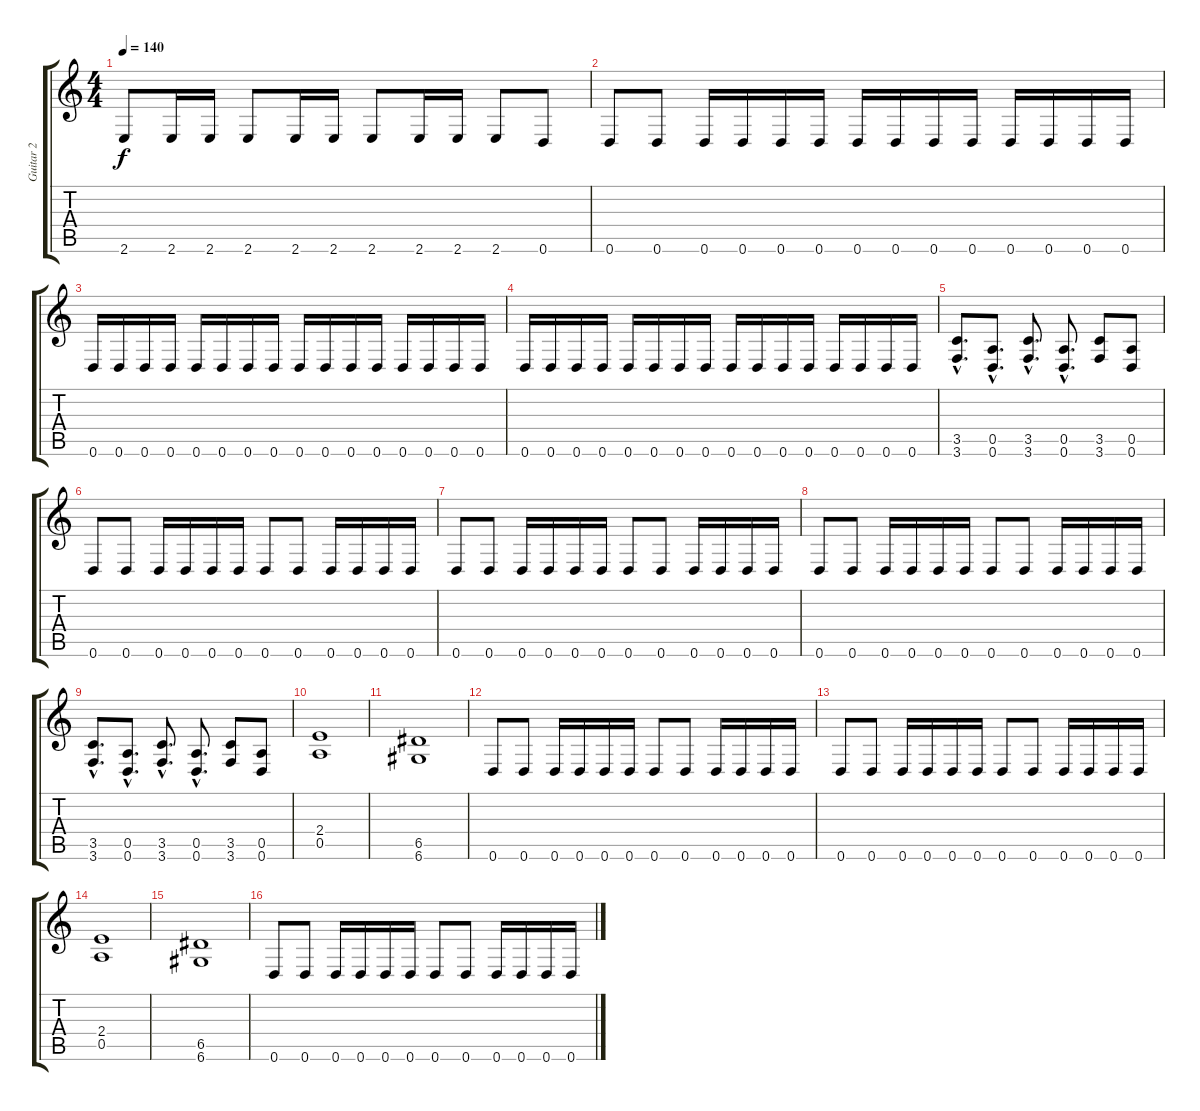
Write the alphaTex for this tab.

\track ("Guitar 2" "Guitar 2") {instrument distortionguitar}
\staff {score tabs}
\tuning (E4 B3 G3 D3 A2 D2) {hide}
\ts (4 4)
\tempo 140
\clef g2
\ks c
2.6.8{dy f} 2.6.16 2.6.16 2.6.8 2.6.16 2.6.16 2.6.8 2.6.16 2.6.16 2.6.8 0.6.8 |
0.6.8 0.6.8 0.6.16 0.6.16 0.6.16 0.6.16 0.6.16 0.6.16 0.6.16 0.6.16 0.6.16 0.6.16 0.6.16 0.6.16 |
0.6.16 0.6.16 0.6.16 0.6.16 0.6.16 0.6.16 0.6.16 0.6.16 0.6.16 0.6.16 0.6.16 0.6.16 0.6.16 0.6.16 0.6.16 0.6.16 |
0.6.16 0.6.16 0.6.16 0.6.16 0.6.16 0.6.16 0.6.16 0.6.16 0.6.16 0.6.16 0.6.16 0.6.16 0.6.16 0.6.16 0.6.16 0.6.16 |
(3.5{hac} 3.6{hac}).8{d} (0.5{hac} 0.6{hac}).8{d} (3.5{hac} 3.6{hac}).8{d} (0.5{hac} 0.6{hac}).8{d} (3.5 3.6).8 (0.5 0.6).8 |
0.6.8 0.6.8 0.6.16 0.6.16 0.6.16 0.6.16 0.6.8 0.6.8 0.6.16 0.6.16 0.6.16 0.6.16 |
0.6.8 0.6.8 0.6.16 0.6.16 0.6.16 0.6.16 0.6.8 0.6.8 0.6.16 0.6.16 0.6.16 0.6.16 |
0.6.8 0.6.8 0.6.16 0.6.16 0.6.16 0.6.16 0.6.8 0.6.8 0.6.16 0.6.16 0.6.16 0.6.16 |
(3.5{hac} 3.6{hac}).8{d} (0.5{hac} 0.6{hac}).8{d} (3.5{hac} 3.6{hac}).8{d} (0.5{hac} 0.6{hac}).8{d} (3.5 3.6).8 (0.5 0.6).8 |
(2.4 0.5).1 |
(6.5 6.6).1 |
0.6.8 0.6.8 0.6.16 0.6.16 0.6.16 0.6.16 0.6.8 0.6.8 0.6.16 0.6.16 0.6.16 0.6.16 |
0.6.8 0.6.8 0.6.16 0.6.16 0.6.16 0.6.16 0.6.8 0.6.8 0.6.16 0.6.16 0.6.16 0.6.16 |
(2.4 0.5).1 |
(6.5 6.6).1 |
0.6.8 0.6.8 0.6.16 0.6.16 0.6.16 0.6.16 0.6.8 0.6.8 0.6.16 0.6.16 0.6.16 0.6.16
